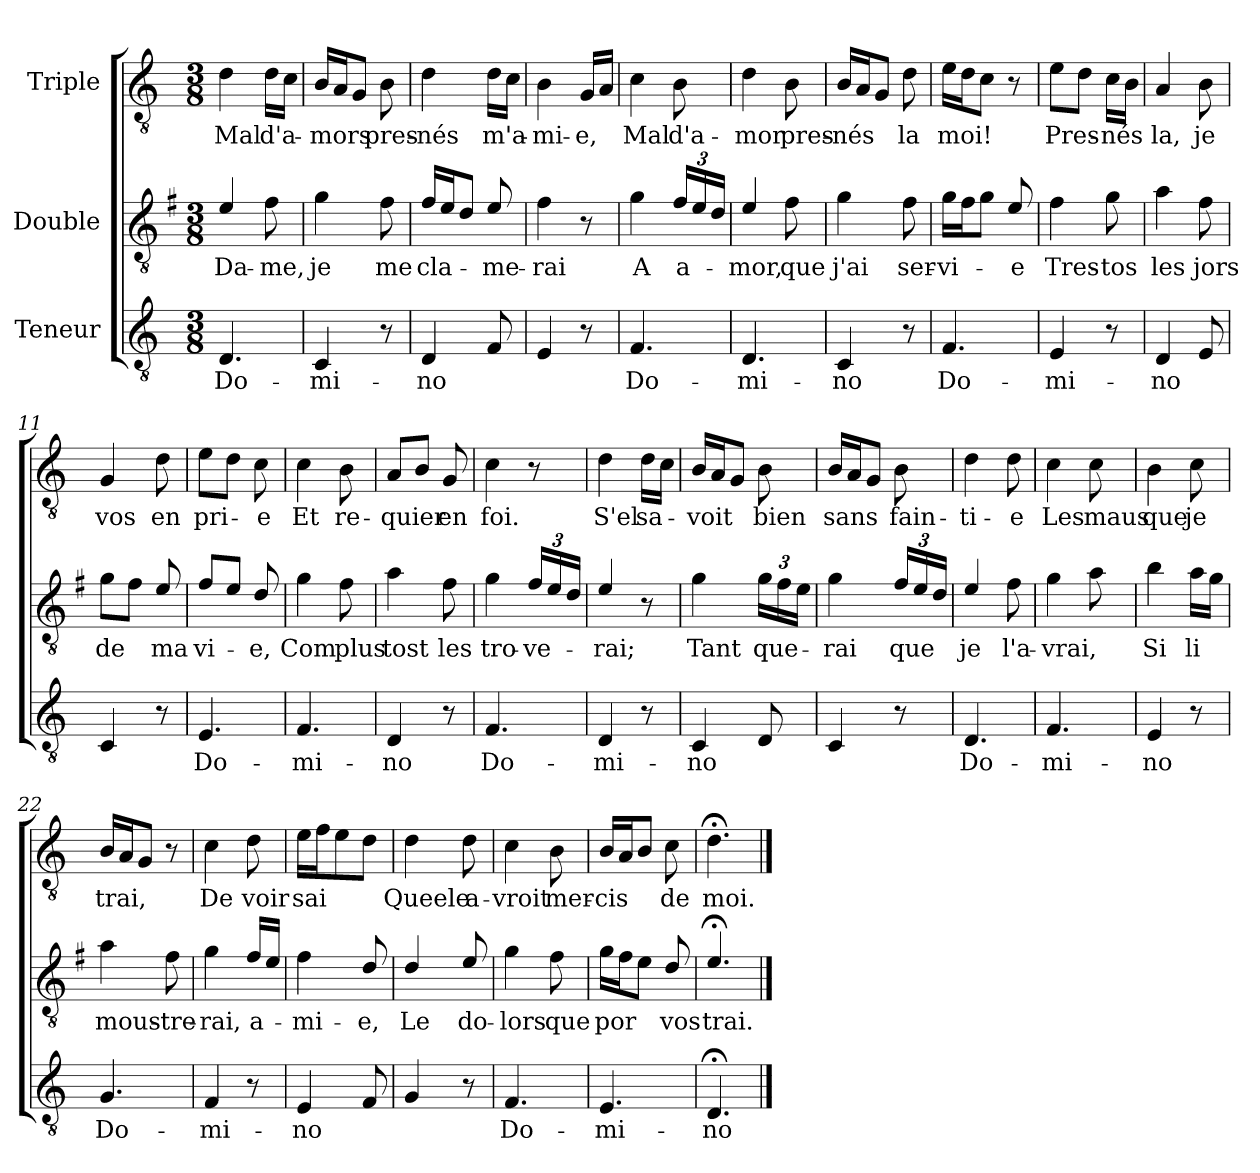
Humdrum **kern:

**kern	**text	**kern	**text	**kern	**text
*part3	*part3	*part2	*part2	*part1	*part1
*staff3	*staff3	*staff2	*staff2	*staff1	*staff1
*I"Teneur	*	*I"Double	*	*I"Triple	*
*clefGv2	*	*clefGv2	*	*clefGv2	*
*	*	*ITrd4c7	*	*	*
*k[]	*	*k[]	*	*k[]	*
*C:	*	*C:	*	*C:	*
*M3/8	*	*M3/8	*	*M3/8	*
=1	=1	=1	=1	=1	=1
4.D/	Do-	4A/	Da-	4d\	Mal
.	.	8B\	-me,	16d\LL	d'a-
.	.	.	.	16c\JJ	.
=2	=2	=2	=2	=2	=2
4C/	-mi-	4c\	je	16B/LL	-mors
.	.	.	.	16A/J	.
.	.	.	.	8G/J	.
8r	.	8B\	me	8B\	pres-
=3	=3	=3	=3	=3	=3
4D/	-no	16B/LL	cla-	4d\	-nés
.	.	16A/J	.	.	.
.	.	8G/J	.	.	.
8F/	.	8A/	-me-	16d\LL	m'a-
.	.	.	.	16c\JJ	.
=4	=4	=4	=4	=4	=4
4E/	.	4B\	-rai	4B\	-mi-
8r	.	8r	.	16G/LL	-e,
.	.	.	.	16A/JJ	.
=5	=5	=5	=5	=5	=5
4.F/	Do-	4c\	A	4c\	Mal
.	.	24B/LL	a-	8B\	d'a-
.	.	24A/	.	.	.
.	.	24G/JJ	.	.	.
=6	=6	=6	=6	=6	=6
4.D/	-mi-	4A/	-mor,	4d\	-mor
.	.	8B\	que	8B\	pres-
=7	=7	=7	=7	=7	=7
4C/	-no	4c\	j'ai	16B/LL	-nés
.	.	.	.	16A/J	.
.	.	.	.	8G/J	.
8r	.	8B\	ser-	8d\	la
=8	=8	=8	=8	=8	=8
4.F/	Do-	16c\LL	-vi-	16e\LL	moi!
.	.	16B\J	.	16d\J	.
.	.	8c\J	.	8c\J	.
.	.	8A/	-e	8r	.
=9	=9	=9	=9	=9	=9
4E/	-mi-	4B\	Tres-	8e\L	Pres-
.	.	.	.	8d\J	.
8r	.	8c\	-tos	16c\LL	-nés
.	.	.	.	16B\JJ	.
!!LO:LB:g=z
=10	=10	=10	=10	=10	=10
4D/	-no	4d\	les	4A/	la,
8E/	.	8B\	jors	8B\	je
=11	=11	=11	=11	=11	=11
4C/	.	8c\L	de	4G/	vos
.	.	8B\J	.	.	.
8r	.	8A/	ma	8d\	en
=12	=12	=12	=12	=12	=12
4.E/	Do-	8B/L	vi-	8e\L	pri-
.	.	8A/J	.	8d\J	.
.	.	8G/	-e,	8c\	-e
=13	=13	=13	=13	=13	=13
4.F/	-mi-	4c\	Com	4c\	Et
.	.	8B\	plus	8B\	re-
=14	=14	=14	=14	=14	=14
4D/	-no	4d\	tost	8A/L	-quier
.	.	.	.	8B/J	.
8r	.	8B\	les	8G/	en
=15	=15	=15	=15	=15	=15
4.F/	Do-	4c\	tro-	4c\	foi.
.	.	24B/LL	-ve-	8r	.
.	.	24A/	.	.	.
.	.	24G/JJ	.	.	.
=16	=16	=16	=16	=16	=16
4D/	-mi-	4A/	-rai;	4d\	S'el
8r	.	8r	.	16d\LL	sa-
.	.	.	.	16c\JJ	.
=17	=17	=17	=17	=17	=17
4C/	-no	4c\	Tant	16B/LL	-voit
.	.	.	.	16A/J	.
.	.	.	.	8G/J	.
8D/	.	24c\LL	que-	8B\	bien
.	.	24B\	.	.	.
.	.	24A\JJ	.	.	.
=18	=18	=18	=18	=18	=18
4C/	.	4c\	-rai	16B/LL	sans
.	.	.	.	16A/J	.
.	.	.	.	8G/J	.
8r	.	24B/LL	que	8B\	fain-
.	.	24A/	.	.	.
.	.	24G/JJ	.	.	.
!!LO:LB:g=z
=19	=19	=19	=19	=19	=19
4.D/	Do-	4A/	je	4d\	-ti-
.	.	8B\	l'a-	8d\	-e
=20	=20	=20	=20	=20	=20
4.F/	-mi-	4c\	-vrai,	4c\	Les
.	.	8d\	.	8c\	maus
=21	=21	=21	=21	=21	=21
4E/	-no	4e\	Si	4B\	que
8r	.	16d\LL	li	8c\	je
.	.	16c\JJ	.	.	.
=22	=22	=22	=22	=22	=22
4.G/	Do-	4d\	mous-	16B/LL	trai,
.	.	.	.	16A/J	.
.	.	.	.	8G/J	.
.	.	8B\	-tre-	8r	.
=23	=23	=23	=23	=23	=23
4F/	-mi-	4c\	-rai,	4c\	De
8r	.	16B/LL	a-	8d\	voir
.	.	16A/JJ	.	.	.
=24	=24	=24	=24	=24	=24
4E/	-no	4B\	-mi-	16e\LL	sai
.	.	.	.	16f\J	.
.	.	.	.	8e\	.
8F/	.	8G/	-e,	8d\J	.
=25	=25	=25	=25	=25	=25
4G/	.	4G/	Le	4d\	Queele
8r	.	8A/	do-	8d\	a-
=26	=26	=26	=26	=26	=26
4.F/	Do-	4c\	-lors	4c\	-vroit
.	.	8B\	que	8B\	mer-
=27	=27	=27	=27	=27	=27
4.E/	-mi-	16c\LL	por	16B/LL	-cis
.	.	16B\J	.	16A/J	.
.	.	8A\J	.	8B/J	.
.	.	8G/	vos	8c\	de
=28	=28	=28	=28	=28	=28
4.D;</	-no	4.A;</	trai.	4.d;<\	moi.
==	==	==	==	==	==
*-	*-	*-	*-	*-	*-
